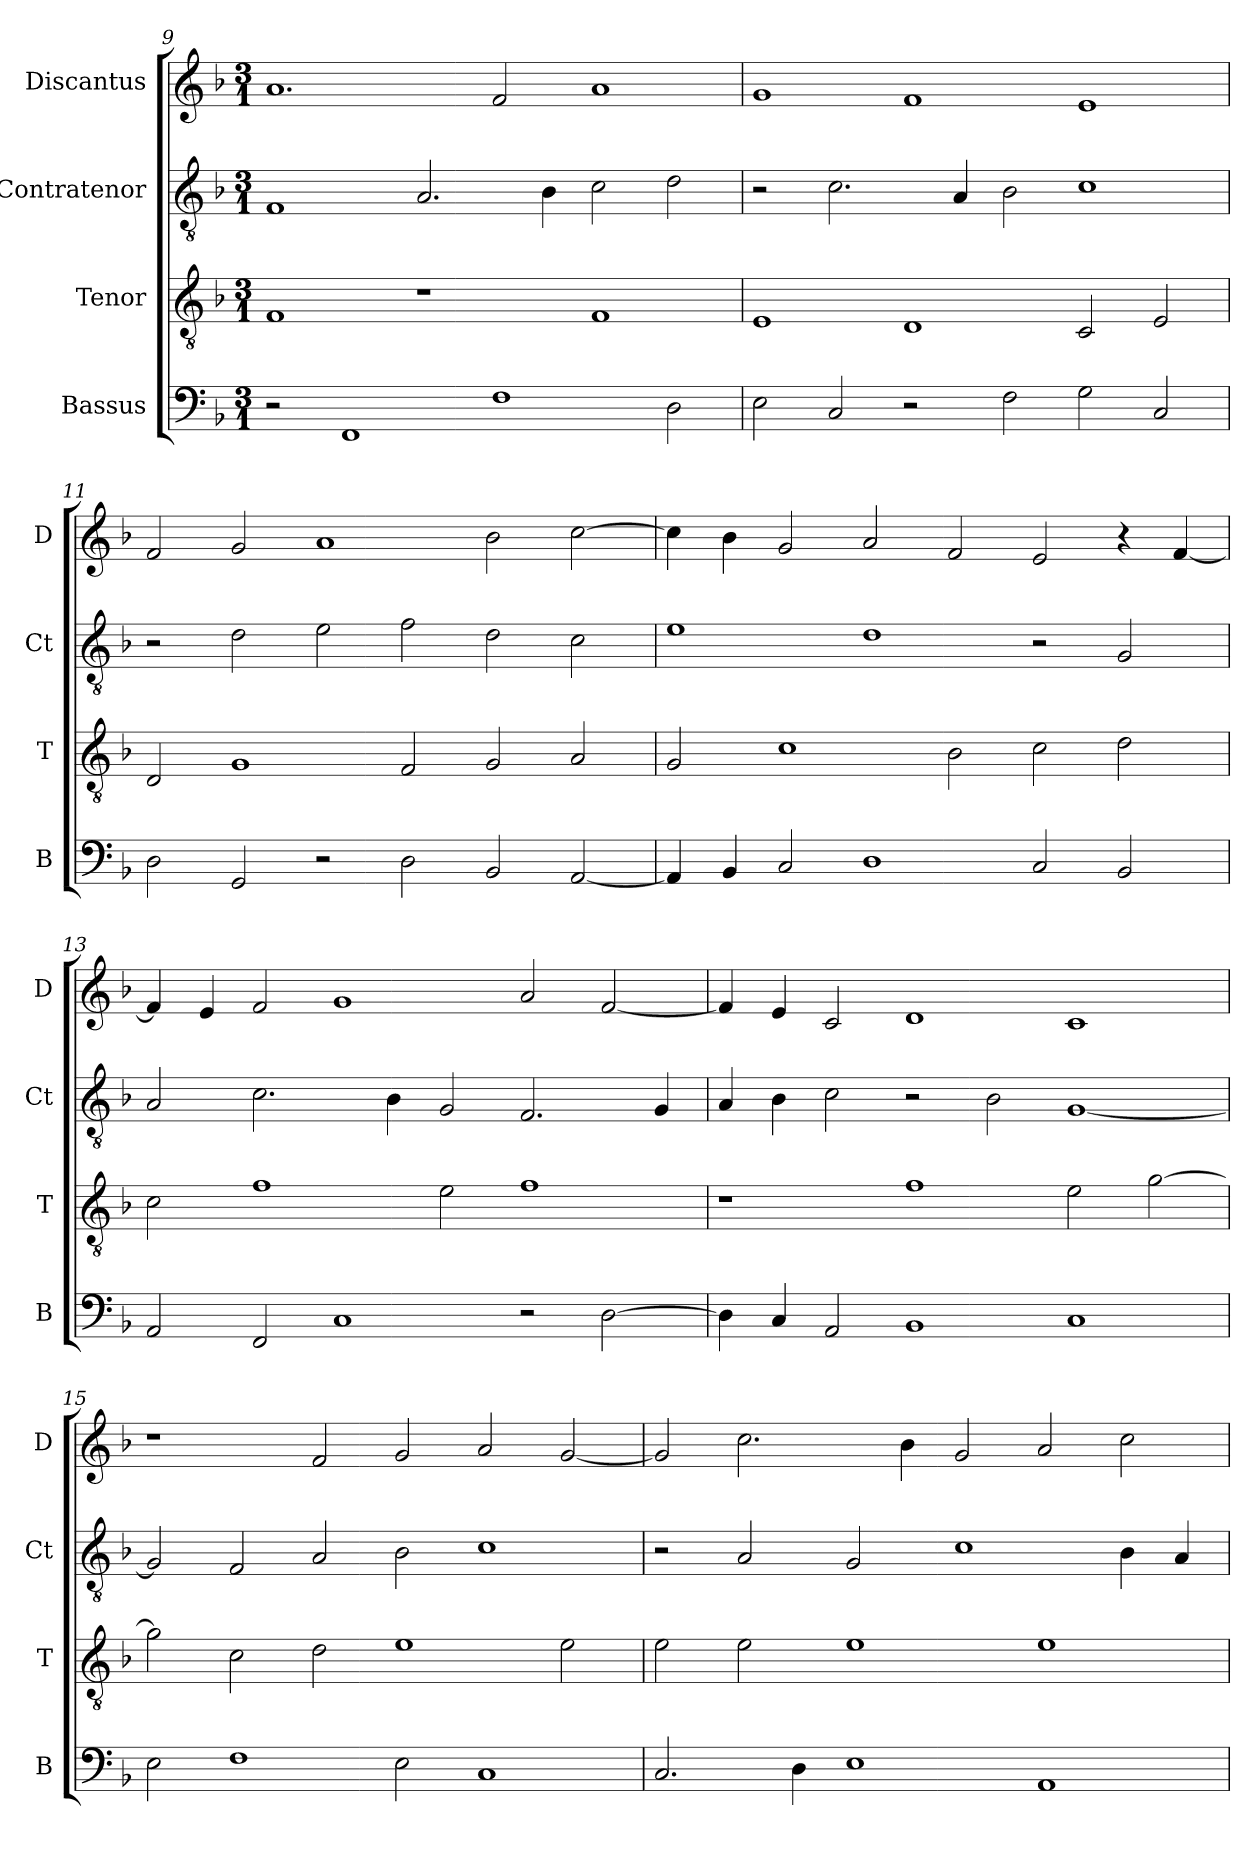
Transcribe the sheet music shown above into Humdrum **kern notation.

**kern	**kern	**kern	**kern
*part4	*part3	*part2	*part1
*staff4	*staff3	*staff2	*staff1
*I"Bassus	*I"Tenor	*I"Contratenor	*I"Discantus
*I'B	*I'T	*I'Ct	*I'D
*clefF4	*clefGv2	*clefGv2	*clefG2
*k[b-]	*k[b-]	*k[b-]	*k[b-]
*M3/1	*M3/1	*M3/1	*M3/1
=9	=9	=9	=9
2r	1F	1F	1.a
1FF	.	.	.
.	1r	2.A/	.
1F	.	.	2f/
.	.	4B-\	.
.	1F	2c\	1a
2D\	.	2d\	.
=10	=10	=10	=10
2E\	1E	2r	1g
2C/	.	2.c\	.
2r	1D	.	1f
.	.	4A/	.
2F\	.	2B-\	.
2G\	2C/	1c	1e
2C/	2E/	.	.
=11	=11	=11	=11
2D\	2D/	2r	2f/
2GG/	1G	2d\	2g/
2r	.	2e\	1a
2D\	2F/	2f\	.
2BB-/	2G/	2d\	2b-\
[2AA/	2A/	2c\	[2cc\
=12	=12	=12	=12
4AA/]	2G/	1e	4cc\]
4BB-/	.	.	4b-\
2C/	1c	.	2g/
1D	.	1d	2a/
.	2B-\	.	2f/
2C/	2c\	2r	2e/
2BB-/	2d\	2G/	4r
.	.	.	[4f/
=13	=13	=13	=13
2AA/	2c\	2A/	4f/]
.	.	.	4e/
2FF/	1f	2.c\	2f/
1C	.	.	1g
.	.	4B-\	.
.	2e\	2G/	.
2r	1f	2.F/	2a/
[2D\	.	.	[2f/
.	.	4G/	.
=14	=14	=14	=14
4D\]	1r	4A/	4f/]
4C/	.	4B-\	4e/
2AA/	.	2c\	2c/
1BB-	1f	2r	1d
.	.	2B-\	.
1C	2e\	[1G	1c
.	[2g\	.	.
=15	=15	=15	=15
2E\	2g\]	2G/]	1r
1F	2c\	2F/	.
.	2d\	2A/	2f/
2E\	1e	2B-\	2g/
1C	.	1c	2a/
.	2e\	.	[2g/
=16	=16	=16	=16
2.C/	2e\	2r	2g/]
.	2e\	2A/	2.cc\
4D\	.	.	.
1E	1e	2G/	.
.	.	.	4b-\
.	.	1c	2g/
1AA	1e	.	2a/
.	.	4B-\	2cc\
.	.	4A/	.
=	=	=	=
*-	*-	*-	*-
